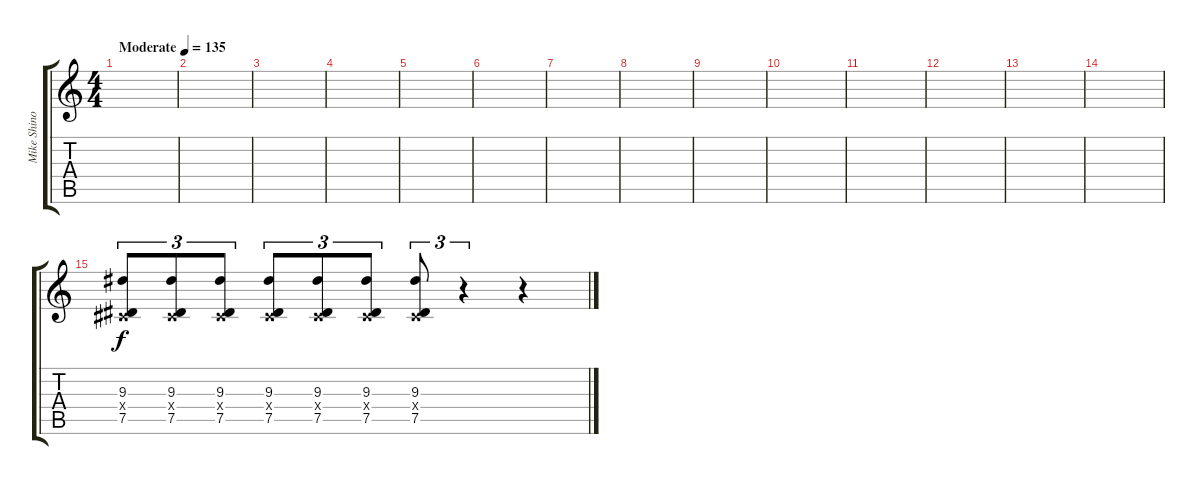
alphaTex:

\track ("Mike Shinoda [Guitar]" "Mike Shino") {instrument distortionguitar}
\staff {score tabs}
\tuning (Eb4 Bb3 Gb3 Db3 Ab2 Db2) {hide}
\ts (4 4)
\tempo (135 "Moderate")
\clef g2
\ks c
|
|
|
|
|
|
|
|
|
|
|
|
|
|
(9.3 0.4{x} 7.5).8{tu (3 2)} (9.3 0.4{x} 7.5).8{tu (3 2)} (9.3 0.4{x} 7.5).8{tu (3 2)} (9.3 0.4{x} 7.5).8{tu (3 2)} (9.3 0.4{x} 7.5).8{tu (3 2)} (9.3 0.4{x} 7.5).8{tu (3 2)} (9.3 0.4{x} 7.5).8{tu (3 2)} r.4{tu (3 2)} r.4
